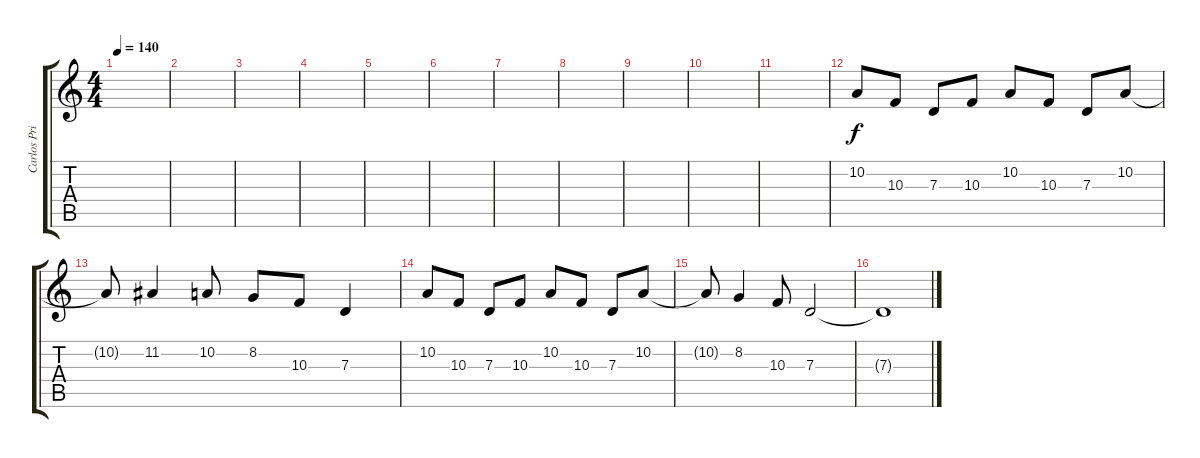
\track ("Carlos Prieto (Mohamed)" "Carlos Pri") {instrument violin}
\staff {score tabs}
\tuning (E4 B3 G3 D3 A2 E2) {hide}
\ts (4 4)
\tempo 140
\clef g2
\ks c
|
|
|
|
|
|
|
|
|
|
|
10.2.8 10.3.8 7.3.8 10.3.8 10.2.8 10.3.8 7.3.8 10.2.8 |
10.2{t}.8 11.2.4 10.2.8 8.2.8 10.3.8 7.3.4 |
10.2.8 10.3.8 7.3.8 10.3.8 10.2.8 10.3.8 7.3.8 10.2.8 |
10.2{t}.8 8.2.4 10.3.8 7.3.2{volume 0} |
7.3{t}.1
